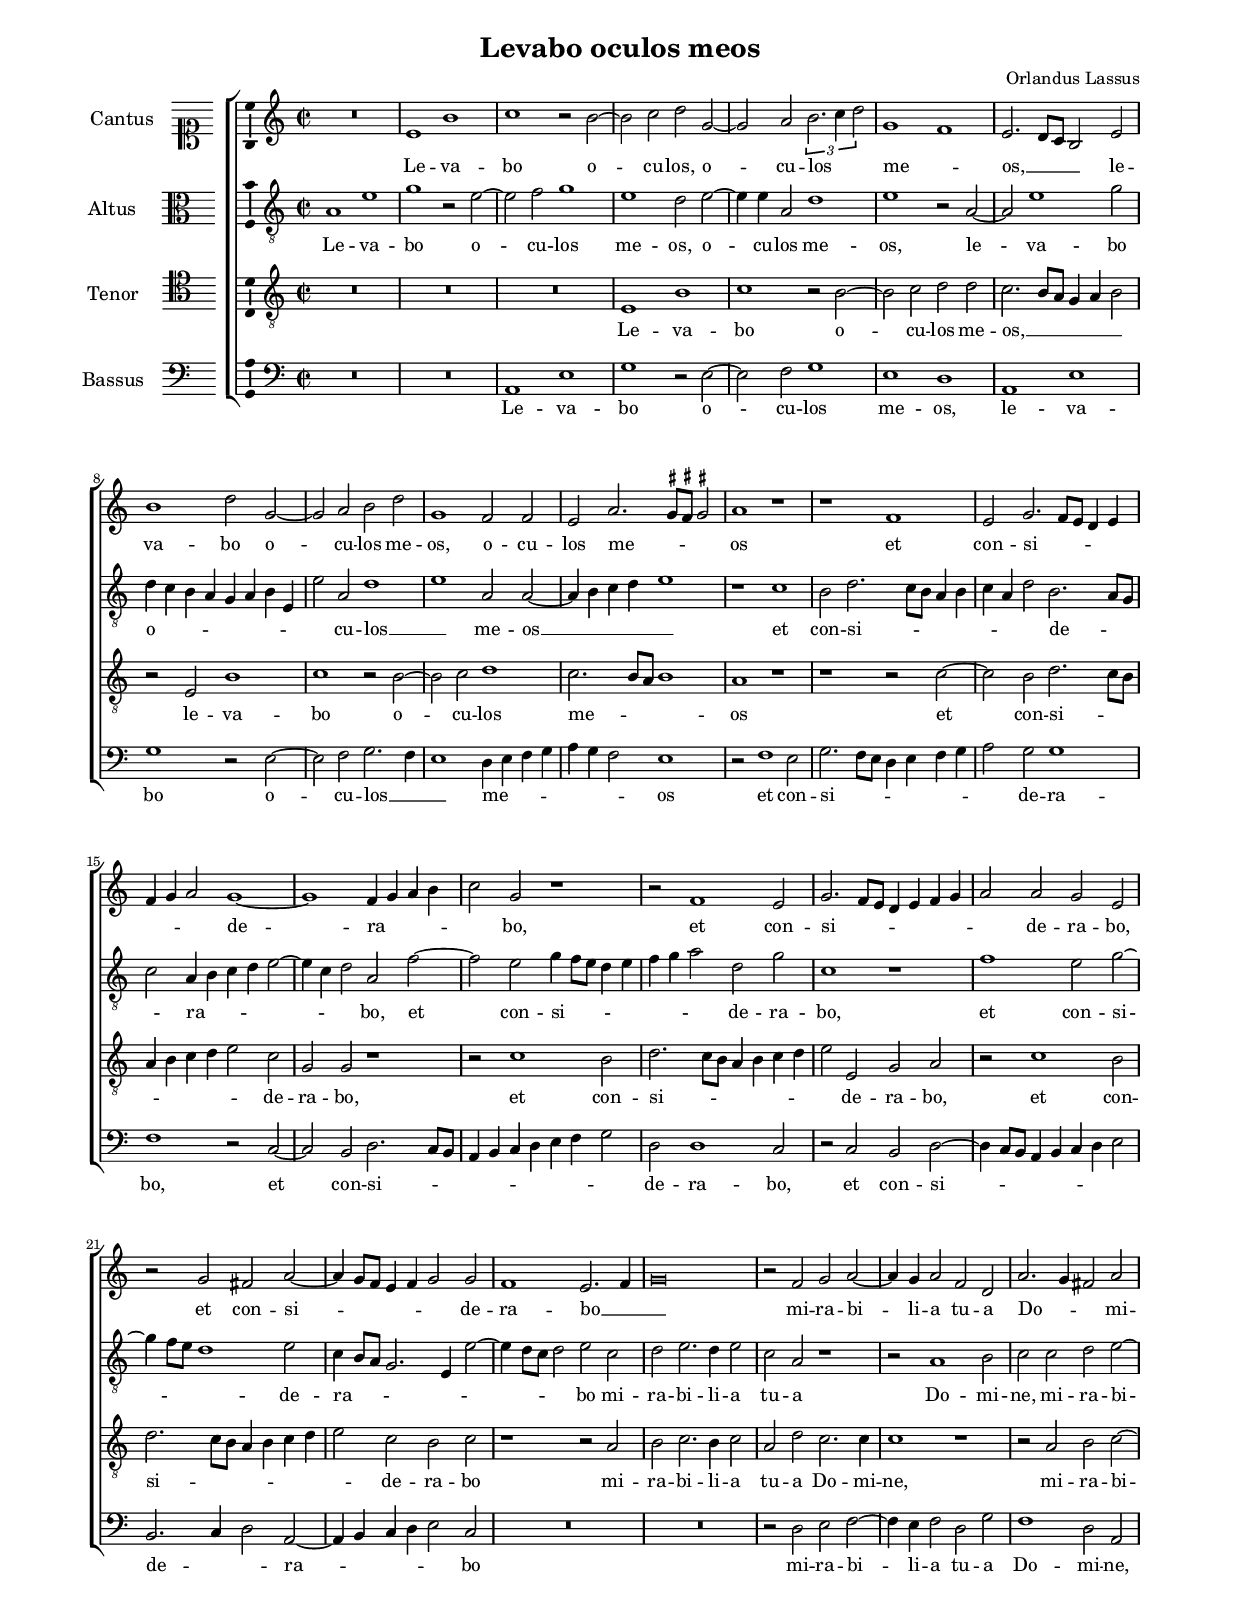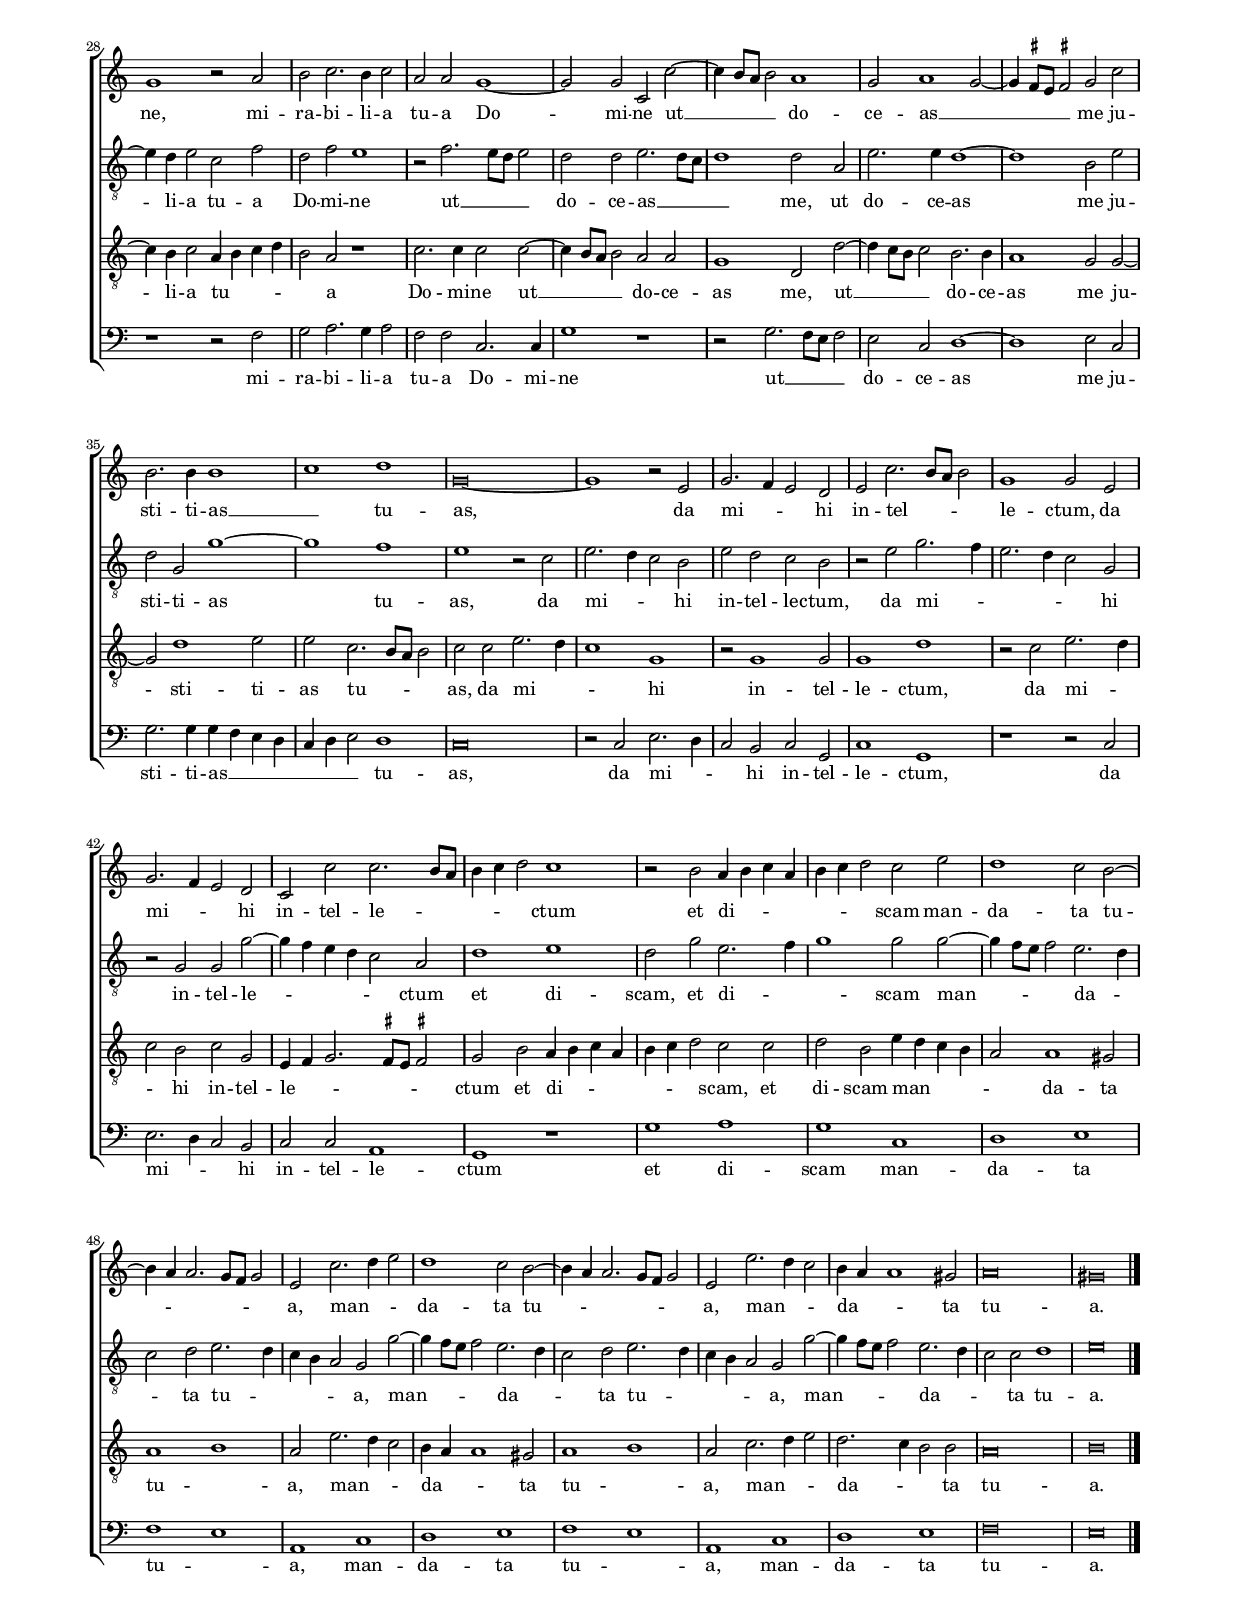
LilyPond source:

\header
{
  title="Levabo oculos meos"
  composer="Orlandus Lassus"
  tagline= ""
}

\version "2.24.1"
\include "deutsch.ly"
#(set-global-staff-size 15)
% #(set-default-paper-size "letter")
#(ly:set-option 'point-and-click #f)

	
global = {
	\key c \major
	\time 2/2 \set Score.measureLength = #(ly:make-moment 2/1)
	}

	ficta = { \once \set suggestAccidentals = ##t }
	
	forget = #(define-music-function (music) (ly:music?) #{
		\accidentalStyle forget
		$music
		\accidentalStyle default
		#})
	
	m = \melisma
	me = \melismaEnd


\paper
	{
	top-margin = 1.7 \cm
	bottom-margin = 1.7 \cm
	left-margin = 1.7 \cm
	right-margin = 1.7 \cm
	ragged-bottom = ##f
	ragged-last-bottom = ##f
	print-page-number = ##f
	page-count = 2
	system-system-spacing = #'((basic-distance . 18) (minimum-distance . 13) (padding . 7) (strechability . 150))
	systems-per-page = 4
%	min-systems-per-page = 3
	}


incipitcantus = \markup { \score {
	{
	\set Staff.instrumentName = \markup { \fontsize #1 "Cantus" }
	\key c \major
	\clef soprano
	s4 \bar ""
	}
	\layout  {
	raggedright = ##t
	indent = 1.6 \cm
	line-width = 2.5\cm
	\context { \Staff \remove Time_signature_engraver }
	\override Staff.Clef.Y-extent = #'(0 . 0)
	}} \hspace #1 }
	
	  
incipitaltus = \markup { \score {
	{
	\set Staff.instrumentName = \markup { \fontsize #1 "Altus" }
	\key c \major
	\clef alto
	s4 \bar ""
	}
	\layout  {
	raggedright = ##t
	indent = 1.6 \cm
	line-width = 2.5\cm
	\context { \Staff \remove Time_signature_engraver }
	\override Staff.Clef.Y-extent = #'(0 . 0)
	}} \hspace #1 }


incipittenor = \markup { \score {
	{
	\set Staff.instrumentName = \markup { \fontsize #1 "Tenor" }
	\key c \major
	\clef tenor
	s4 \bar ""
	}
	\layout  {
	raggedright = ##t
	indent = 1.6 \cm
	line-width = 2.5\cm
	\context { \Staff \remove Time_signature_engraver }
	\override Staff.Clef.Y-extent = #'(0 . 0)
	}} \hspace #1 }


incipitbassus = \markup { \score {
	{
	\set Staff.instrumentName = \markup { \fontsize #1 "Bassus" }
	\key c \major
	\clef bass
	s4 \bar ""
	}
	\layout  {
	raggedright = ##t
	indent = 1.6 \cm
	line-width = 2.5\cm
	\context { \Staff \remove Time_signature_engraver }
	\override Staff.Clef.Y-extent = #'(0 . 0)
	}} \hspace #1 }


cantus =  \relative c''
	{
	R\breve
	e,1 h'
	c1 r2 h~
	h2 c d g,~
%5
	g2 a \tuplet 3/2 { h2. \m c4 d2 \me } | 
	g,1 \m f \me
	e2. \m d8 c h2 \me e
	h'1 d2 g,~
	g2 a h d
%10
	g,1 f2 f |
	e2 a2. \m \ficta gis8 \ficta fis \ficta gis!2 \me
	a1 r
	r1 f
	e2 g2. \m f8 e d4 e
%15
	f4 g a2 \me g1~ |
	g1 f4 \m g a h
	c2 \me g r1
	r2 f1 e2
	g2. \m f8 e d4 e f g
%20
	a2 \me a g e |
	r2 g fis a~
	a4 \m g8 f e4 f g2 \me g
	f1 e2. \m f4
	g\breve \me
%25
	r2 f g a~ |
	a4 g a2 f d
	a'2. \m g4 fis2 \me a
	g1 r2 a
	h2 c2. h4 c2
%30
	a2 a g1~ |
	g2 g c, c'~
	c4 \m h8 a h2 \me a1
	g2 a1 \m g2~
	g4 \ficta fis8 e \ficta fis!2 \me g c
%35
	h2. h4 h1 \m |
	c1 \me d
	g,\breve~
	g1 r2 e
	g2. \m f4 e2 \me d
%40
	e2 c'2. \m h8 a h2 \me |
	g1 g2 e
	g2. \m f4 e2 \me d
	c2 c'2 c2. \m h8 a
	h4 c d2 \me c1
%45
	r2 h a4 \m h c a |
	h4 c d2 \me c e
	d1 c2 h~
	h4 \m a a2. g8 f g2 \me
	e2 c'2. \m d4 e2 \me
%50
	d1 c2 h~ |
	h4 \m a a2. g8 f g2 \me
	e2 e'2. \m d4 c2 \me
	h4 \m a a1 \me gis2
	a\breve
%55
	gis\breve \bar "|." |
	}


altus =  \relative c'
	{
	a1 e'
	g1 r2 e~
	e2 f g1
	e1 d2 e~
%5
	e4 e a,2 d1 |
	e1 r2 a,~
	a2 e'1 g2
	d4 \m c h a g a h e,
	e'2 \me a, d1 \m
%10
	e1 \me a,2 a~ |
	a4 \m h c d e1 \me
	r1 c
	h2 d2. \m c8 h a4 h
	c4 a d2 \me h2. \m a8 g
%15
	c2 \me a4 \m h c d e2~ |
	e4 c d2 \me a f'~
	f2 e2 g4 \m f8 e d4 e
	f4 g a2 \me d, g
	c,1 r
%20
	f1 e2 g~ |
	g4 \m f8 e d1 \me e2
	c4 \m h8 a g2. e4 e'2~
	e4 d8 c d2 \me e c
	d2 e2. d4 e2
%25
	c2 a r1 |
	r2 a1 h2
	c2 c d e~
	e4 d e2 c f
	d2 f e1
%30
	r2 f2. \m e8 d e2 \me |
	d2 d e2. \m d8 c
	d1 \me d2 a
	e'2. e4 d1~
	d1 h2 e
%35
	d2 g, g'1~ |
	g1 f
	e1 r2 c
	e2. \m d4 c2 \me h
	e2 d c h
%40
	r2 e g2. \m f4 |
	e2. d4 c2 \me g
	r2 g g g'~
	g4 \m f e d c2 \me a
	d1 e
%45
	d2 g e2. \m f4 |
	g1 \me g2 g~
	g4 \m f8 e f2 \me e2. \m d4
	c2 \me d e2. \m d4
	c4 h a2 \me g g'~
%50
	g4 \m f8 e f2 \me e2. \m d4 |
	c2 \me d e2. \m d4
	c4 h a2 \me g g'~
	g4 \m f8 e f2 \me e2. \m d4
	c2 \me c d1
%55
	e\breve |
	}


tenor =  \relative c'
	{
	R\breve
	R\breve
	R\breve
	e,1 h'
%5
	c1 r2 h~ |
	h2 c d d
	c2. \m h8 a g4 a h2 \me
	r2 e, h'1
	c1 r2 h~
%10
	h2 c d1 |
	c2. \m h8 a h1 \me
	a1 r
	r1 r2 c~
	c2 h d2. \m c8 h
%15
	a4 h c d e2 \me c |
	g2 g r1
	r2 c1 h2
	d2. \m c8 h a4 h c d
	e2 \me e, g a
%20
	r2 c1 h2 |
	d2. \m c8 h a4 h c d
	e2 \me c h c
	r1 r2 a
	h2 c2. h4 c2
%25
	a2 d c2. c4 |
	c1 r
	r2 a h c~
	c4 h c2 a4 \m h c d
	h2 \me a r1
%30
	c2. c4 c2 c~ |
	c4 \m h8 a h2 \me a a
	g1 d2 d'~
	d4 \m c8 h c2 \me h2. h4
	a1 g2 g~
%35
	g2 d'1 e2 |
	e2 c2. \m h8 a h2 \me
	c2 c e2. \m d4
	c1 \me g
	r2 g1 g2
%40
	g1 d' |
	r2 c e2. \m d4
	c2 \me h c g
	e4 \m f g2. \ficta fis8 e \ficta fis!2 \me
	g2 h a4 \m h c a
%45
	h4 c d2 \me c c |
	d2 h e4 \m d c h
	a2 \me a1 gis2
	a1 \m h \me
	a2 e'2. \m d4 c2 \me
%50
	h4 \m a a1 \me gis2 |
	a1 \m h \me
	a2 c2. \m d4 e2 \me
	d2. \m c4 h2 \me h
	a\breve
%55
	h\breve |
	}


bassus  =  \relative c
	{
	R\breve
	R\breve
	a1 e'
	g1 r2 e~
%5
	e2 f g1 |
	e1 d
	a1 e'
	g1 r2 e~
	e2 f g2. \m f4
%10
	e1 \me d4 \m e f g |
	a4 g f2 \me e1
	r2 f1 e2
	g2. \m f8 e d4 e f g
	a2 \me g g1
%15
	f1 r2 c~ |
	c2 h d2. \m c8 h
	a4 h c d e f g2 \me
	d2 d1 c2
	r2 c h d~
%20
	d4 \m c8 h a4 h c d e2 \me |
	h2. \m c4 d2 \me a~
	a4 \m h c d e2 \me c
	R\breve
	R\breve
%25
	r2 d e f~ |
	f4 e f2 d g
	f1 d2 a
	r1 r2 f'
	g2 a2. g4 a2
%30
	f2 f c2. c4 |
	g'1 r
	r2 g2. \m f8 e f2 \me
	e2 c d1~
	d1 e2 c
%35
	g'2. g4 g \m f e d |
	c4 d e2 \me d1
	c\breve
	r2 c e2. \m d4
	c2 \me h c g
%40
	c1 g |
	r1 r2 c
	e2. \m d4 c2 \me h
	c2 c a1
	g1 r
%45
	g'1 a |
	g1 c,
	d1 e
	f1 \m e \me
	a,1 c
%50
	d1 e |
	f1 \m e \me
	a,1 c
	d1 e
	f\breve
%55
	e\breve |
	}

lyricscantus = \lyricmode {
	Le -- va -- bo o -- cu -- los,
	o -- cu -- los me -- os, __
	le -- va -- bo o -- cu -- los me -- os,
	o -- cu -- los me -- os
	et con -- si -- de -- ra -- bo,
	et con -- si -- de -- ra -- bo,
	et con -- si -- de -- ra -- bo __ mi -- ra -- bi -- li -- a tu -- a Do -- mi -- ne,
	mi -- ra -- bi -- li -- a tu -- a Do -- mi -- ne
	ut __ do -- ce -- as __ me ju -- sti -- ti -- as __ tu -- as,
	da mi -- hi in -- tel -- le -- ctum,
	da mi -- hi in -- tel -- le -- ctum
	et di -- scam man -- da -- ta tu -- a,
	man -- da -- ta tu -- a,
	man -- da -- ta tu -- a.
	}


lyricsaltus = \lyricmode {
	Le -- va -- bo o -- cu -- los me -- os,
	o -- cu -- los me -- os,
	le -- va -- bo o -- cu -- los __ me -- os __
	et con -- si -- de -- ra -- bo,
	et con -- si -- de -- ra -- bo,
	et con -- si -- de -- ra -- bo mi -- ra -- bi -- li -- a tu -- a Do -- mi -- ne,
	mi -- ra -- bi -- li -- a tu -- a Do -- mi -- ne
	ut __ do -- ce -- as __ me,
	ut do -- ce -- as me ju -- sti -- ti -- as tu -- as,
	da mi -- hi in -- tel -- le -- ctum,
	da mi -- hi in -- tel -- le -- ctum
	et di -- scam,
	et di -- scam man -- da -- ta tu -- a,
	man -- da -- ta tu -- a,
	man -- da -- ta tu -- a.
	}


lyricstenor = \lyricmode {
	Le -- va -- bo o -- cu -- los me -- os, __
	le -- va -- bo o -- cu -- los me -- os
	et con -- si -- de -- ra -- bo,
	et con -- si -- de -- ra -- bo,
	et con -- si -- de -- ra -- bo mi -- ra -- bi -- li -- a tu -- a Do -- mi -- ne,
	mi -- ra -- bi -- li -- a tu -- a Do -- mi -- ne
	ut __ do -- ce -- as me,
	ut __ do -- ce -- as me ju -- sti -- ti -- as tu -- as,
	da mi -- hi in -- tel -- le -- ctum,
	da mi -- hi in -- tel -- le -- ctum
	et di -- scam,
	et di -- scam man -- da -- ta tu -- a,
	man -- da -- ta tu -- a,
	man -- da -- ta tu -- a.
	}


lyricsbassus = \lyricmode {
	Le -- va -- bo o -- cu -- los me -- os,
	le -- va -- bo o -- cu -- los __ me -- os
	et con -- si -- de -- ra -- bo,
	et con -- si -- de -- ra -- bo,
	et con -- si -- de -- ra -- bo mi -- ra -- bi -- li -- a tu -- a Do -- mi -- ne,
	mi -- ra -- bi -- li -- a tu -- a Do -- mi -- ne
	ut __ do -- ce -- as me ju -- sti -- ti -- as __ tu -- as,
	da mi -- hi in -- tel -- le -- ctum,
	da mi -- hi in -- tel -- le -- ctum
	et di -- scam man -- da -- ta tu -- a,
	man -- da -- ta tu -- a,
	man -- da -- ta tu -- a.
	}


\score
{  
  % \transpose {
	\new ChoirStaff \with { \override StaffGrouper.staff-staff-spacing.basic-distance = #13 }
	<<

	\new Staff << \global
	\new Voice="v1" {
		\set Staff.instrumentName=\incipitcantus
		\set Staff.midiInstrument = "reed organ"
		\clef "violin"
		\cantus }
	\new Lyrics \lyricsto "v1" {\lyricscantus }
	>>


	\new Staff << \global
	\new Voice="v2" {
		\set Staff.instrumentName=\incipitaltus
		\set Staff.midiInstrument = "reed organ"
		\clef "G_8" 
		\altus}
	\new Lyrics \lyricsto "v2" {\lyricsaltus }
	>>


	\new Staff << \global
	\new Voice="v3" {
		\set Staff.instrumentName=\incipittenor
		\set Staff.midiInstrument = "reed organ"
		\clef "G_8"
		\tenor }
	\new Lyrics \lyricsto "v3" {\lyricstenor }
	>>


	\new Staff << \global
	\new Voice="v4" {
		\set Staff.instrumentName=\incipitbassus
		\set Staff.midiInstrument = "reed organ"
		\clef bass 
		\bassus }
	\new Lyrics \lyricsto "v4" {\lyricsbassus}
	>>

	>>
	% } % transpose

	\layout
	{
	indent = 2.3 \cm
	%\context { \Lyrics \override VerticalAxisGroup.nonstaff-relatedstaff-spacing.padding = #2 }
	\context { \Staff \override TimeSignature.break-visibility = #end-of-line-invisible }
	\context { \Staff \consists Ambitus_engraver }
	\context { \Voice \override NoteHead.style = #'baroque }
	}

\midi
	{
	\tempo 2 = 90
	}
	
}


% EOF
